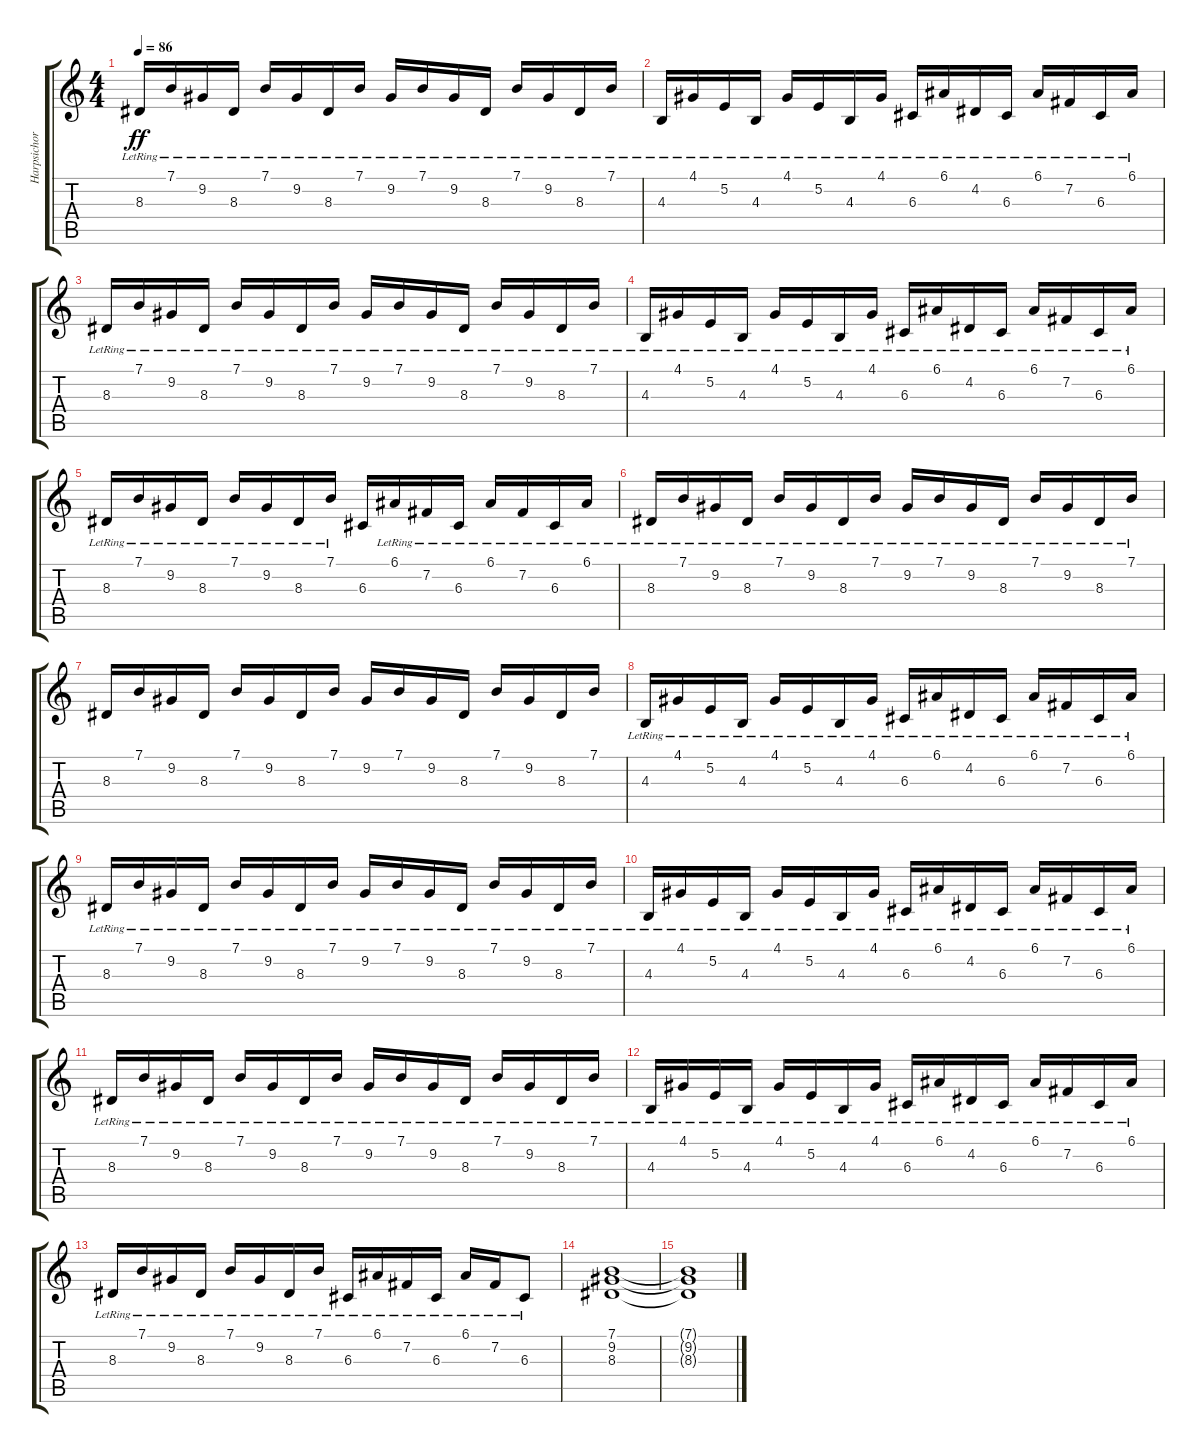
\track ("Harpsichord" "Harpsichor") {instrument harpsichord}
\staff {score tabs}
\tuning (E4 B3 G3 D3 A2 E2) {hide}
\ts (4 4)
\tempo 86
\clef g2
\ks c
8.3{lr}.16{dy ff} 7.1{lr}.16 9.2{lr}.16 8.3{lr}.16 7.1{lr}.16 9.2{lr}.16 8.3{lr}.16 7.1{lr}.16 9.2{lr}.16 7.1{lr}.16 9.2{lr}.16 8.3{lr}.16 7.1{lr}.16 9.2{lr}.16 8.3{lr}.16 7.1{lr}.16 |
4.3{lr}.16 4.1{lr}.16 5.2{lr}.16 4.3{lr}.16 4.1{lr}.16 5.2{lr}.16 4.3{lr}.16 4.1{lr}.16 6.3{lr}.16 6.1{lr}.16 4.2{lr}.16 6.3{lr}.16 6.1{lr}.16 7.2{lr}.16 6.3{lr}.16 6.1{lr}.16 |
8.3{lr}.16 7.1{lr}.16 9.2{lr}.16 8.3{lr}.16 7.1{lr}.16 9.2{lr}.16 8.3{lr}.16 7.1{lr}.16 9.2{lr}.16 7.1{lr}.16 9.2{lr}.16 8.3{lr}.16 7.1{lr}.16 9.2{lr}.16 8.3{lr}.16 7.1{lr}.16 |
4.3{lr}.16 4.1{lr}.16 5.2{lr}.16 4.3{lr}.16 4.1{lr}.16 5.2{lr}.16 4.3{lr}.16 4.1{lr}.16 6.3{lr}.16 6.1{lr}.16 4.2{lr}.16 6.3{lr}.16 6.1{lr}.16 7.2{lr}.16 6.3{lr}.16 6.1{lr}.16 |
8.3{lr}.16 7.1{lr}.16 9.2{lr}.16 8.3{lr}.16 7.1{lr}.16 9.2{lr}.16 8.3{lr}.16 7.1{lr}.16 6.3.16 6.1{lr}.16 7.2{lr}.16 6.3{lr}.16 6.1{lr}.16 7.2{lr}.16 6.3{lr}.16 6.1{lr}.16 |
8.3{lr}.16 7.1{lr}.16 9.2{lr}.16 8.3{lr}.16 7.1{lr}.16 9.2{lr}.16 8.3{lr}.16 7.1{lr}.16 9.2{lr}.16 7.1{lr}.16 9.2{lr}.16 8.3{lr}.16 7.1{lr}.16 9.2{lr}.16 8.3{lr}.16 7.1{lr}.16 |
8.3.16 7.1.16 9.2.16 8.3.16 7.1.16 9.2.16 8.3.16 7.1.16 9.2.16 7.1.16 9.2.16 8.3.16 7.1.16 9.2.16 8.3.16 7.1.16 |
4.3{lr}.16 4.1{lr}.16 5.2{lr}.16 4.3{lr}.16 4.1{lr}.16 5.2{lr}.16 4.3{lr}.16 4.1{lr}.16 6.3{lr}.16 6.1{lr}.16 4.2{lr}.16 6.3{lr}.16 6.1{lr}.16 7.2{lr}.16 6.3{lr}.16 6.1{lr}.16 |
8.3{lr}.16 7.1{lr}.16 9.2{lr}.16 8.3{lr}.16 7.1{lr}.16 9.2{lr}.16 8.3{lr}.16 7.1{lr}.16 9.2{lr}.16 7.1{lr}.16 9.2{lr}.16 8.3{lr}.16 7.1{lr}.16 9.2{lr}.16 8.3{lr}.16 7.1{lr}.16 |
4.3{lr}.16 4.1{lr}.16 5.2{lr}.16 4.3{lr}.16 4.1{lr}.16 5.2{lr}.16 4.3{lr}.16 4.1{lr}.16 6.3{lr}.16 6.1{lr}.16 4.2{lr}.16 6.3{lr}.16 6.1{lr}.16 7.2{lr}.16 6.3{lr}.16 6.1{lr}.16 |
8.3{lr}.16 7.1{lr}.16 9.2{lr}.16 8.3{lr}.16 7.1{lr}.16 9.2{lr}.16 8.3{lr}.16 7.1{lr}.16 9.2{lr}.16 7.1{lr}.16 9.2{lr}.16 8.3{lr}.16 7.1{lr}.16 9.2{lr}.16 8.3{lr}.16 7.1{lr}.16 |
4.3{lr}.16 4.1{lr}.16 5.2{lr}.16 4.3{lr}.16 4.1{lr}.16 5.2{lr}.16 4.3{lr}.16 4.1{lr}.16 6.3{lr}.16 6.1{lr}.16 4.2{lr}.16 6.3{lr}.16 6.1{lr}.16 7.2{lr}.16 6.3{lr}.16 6.1{lr}.16 |
8.3{lr}.16 7.1{lr}.16 9.2{lr}.16 8.3{lr}.16 7.1{lr}.16 9.2{lr}.16 8.3{lr}.16 7.1{lr}.16 6.3{lr}.16 6.1{lr}.16 7.2{lr}.16 6.3{lr}.16 6.1{lr}.16 7.2{lr}.16 6.3{lr}.8 |
(7.1 9.2 8.3).1 |
(7.1{t} 9.2{t} 8.3{t}).1
